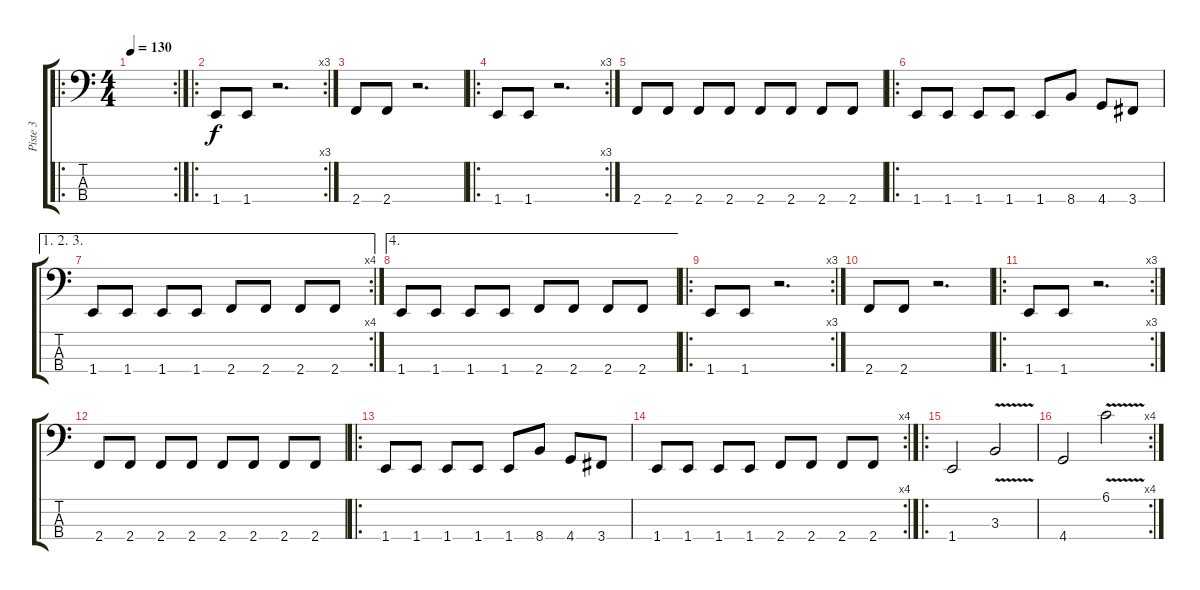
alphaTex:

\track ("Piste 3" "Piste 3") {instrument slapbass1}
\staff {score tabs}
\tuning (Gb2 Db2 Ab1 Eb1) {hide}
\ro
\rc 2
\ts (4 4)
\tempo 130
\clef f4
\ks c
|
\ro
\rc 3
1.4.8 1.4.8 r.2{d} |
2.4.8 2.4.8 r.2{d} |
\ro
\rc 3
1.4.8 1.4.8 r.2{d} |
2.4.8 2.4.8 2.4.8 2.4.8 2.4.8 2.4.8 2.4.8 2.4.8 |
\ro
1.4.8 1.4.8 1.4.8 1.4.8 1.4.8 8.4.8 4.4.8 3.4.8 |
\ae (1 2 3)
\rc 4
1.4.8 1.4.8 1.4.8 1.4.8 2.4.8 2.4.8 2.4.8 2.4.8 |
\ae 4
1.4.8 1.4.8 1.4.8 1.4.8 2.4.8 2.4.8 2.4.8 2.4.8 |
\ro
\rc 3
1.4.8 1.4.8 r.2{d} |
2.4.8 2.4.8 r.2{d} |
\ro
\rc 3
1.4.8 1.4.8 r.2{d} |
2.4.8 2.4.8 2.4.8 2.4.8 2.4.8 2.4.8 2.4.8 2.4.8 |
\ro
1.4.8 1.4.8 1.4.8 1.4.8 1.4.8 8.4.8 4.4.8 3.4.8 |
\rc 4
1.4.8 1.4.8 1.4.8 1.4.8 2.4.8 2.4.8 2.4.8 2.4.8 |
\ro
1.4.2{instrument electricbassfinger} 3.3{v}.2 |
\rc 4
4.4.2 6.1{v}.2
